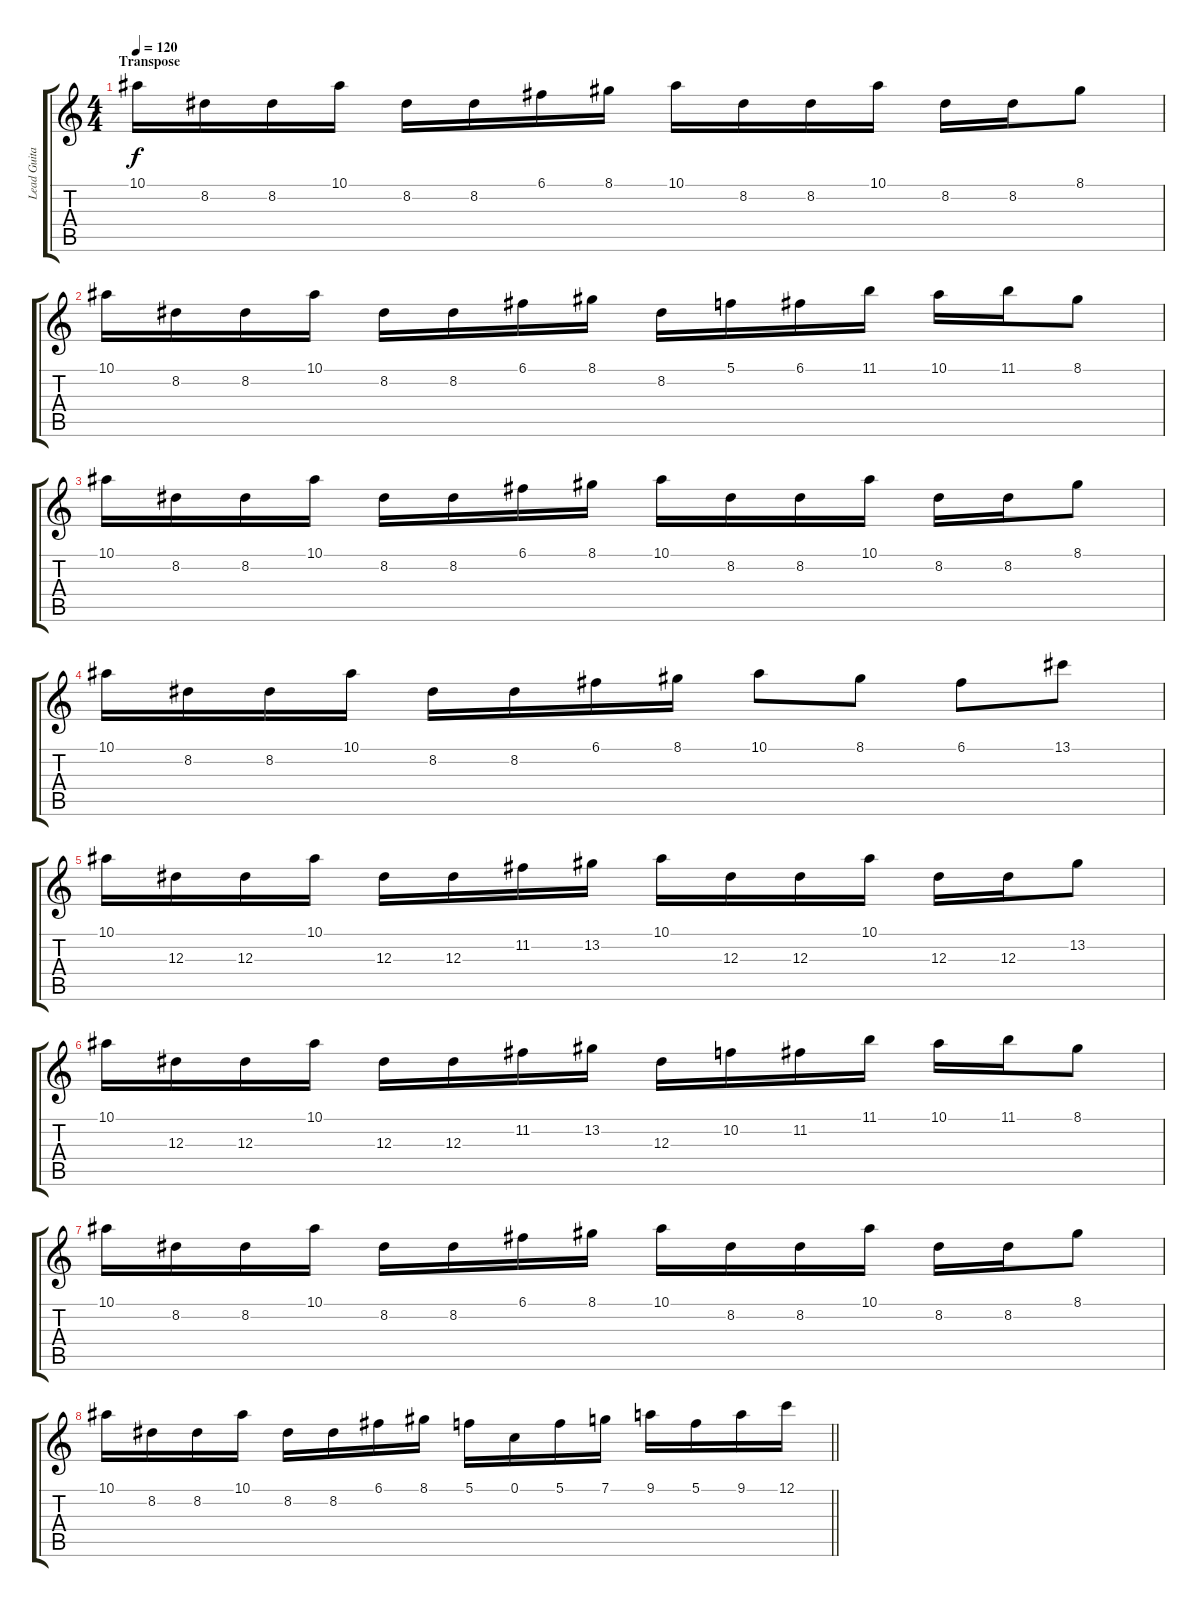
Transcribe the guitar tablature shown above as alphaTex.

\track ("Lead Guitar" "Lead Guita") {instrument distortionguitar}
\staff {score tabs}
\tuning (C4 G3 Eb3 Bb2 F2 C2) {hide}
\ts (4 4)
\section ("" "Transpose")
\tempo 120
\clef g2
\ks c
10.1.16{dy f} 8.2.16 8.2.16 10.1.16 8.2.16 8.2.16 6.1.16 8.1.16 10.1.16 8.2.16 8.2.16 10.1.16 8.2.16 8.2.16 8.1.8 |
10.1.16 8.2.16 8.2.16 10.1.16 8.2.16 8.2.16 6.1.16 8.1.16 8.2.16 5.1.16 6.1.16 11.1.16 10.1.16 11.1.16 8.1.8 |
10.1.16 8.2.16 8.2.16 10.1.16 8.2.16 8.2.16 6.1.16 8.1.16 10.1.16 8.2.16 8.2.16 10.1.16 8.2.16 8.2.16 8.1.8 |
10.1.16 8.2.16 8.2.16 10.1.16 8.2.16 8.2.16 6.1.16 8.1.16 10.1.8 8.1.8 6.1.8 13.1.8 |
10.1.16 12.3.16 12.3.16 10.1.16 12.3.16 12.3.16 11.2.16 13.2.16 10.1.16 12.3.16 12.3.16 10.1.16 12.3.16 12.3.16 13.2.8 |
10.1.16 12.3.16 12.3.16 10.1.16 12.3.16 12.3.16 11.2.16 13.2.16 12.3.16 10.2.16 11.2.16 11.1.16 10.1.16 11.1.16 8.1.8 |
10.1.16 8.2.16 8.2.16 10.1.16 8.2.16 8.2.16 6.1.16 8.1.16 10.1.16 8.2.16 8.2.16 10.1.16 8.2.16 8.2.16 8.1.8 |
\barLineRight lightlight
10.1.16 8.2.16 8.2.16 10.1.16 8.2.16 8.2.16 6.1.16 8.1.16 5.1.16 0.1.16 5.1.16 7.1.16 9.1.16 5.1.16 9.1.16 12.1.16
